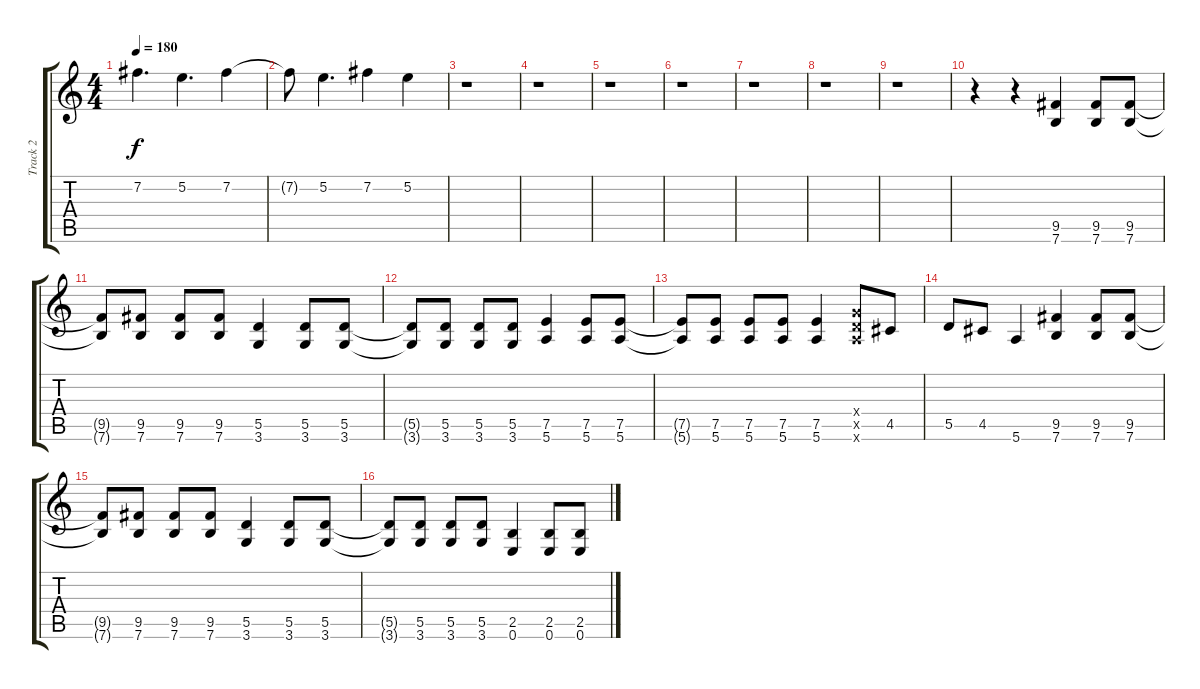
\track ("Track 2" "Track 2") {instrument distortionguitar}
\staff {score tabs}
\tuning (E4 B3 G3 D3 A2 E2) {hide}
\ts (4 4)
\tempo 180
\clef g2
\ks c
7.2.4{d dy f} 5.2.4{d} 7.2.4 |
7.2{t}.8 5.2.4{d} 7.2.4 5.2.4 |
r.1 |
r.1 |
r.1 |
r.1 |
r.1 |
r.1 |
r.1 |
r.4 r.4 (9.5 7.6).4 (9.5 7.6).8 (9.5 7.6).8 |
(9.5{t} 7.6{t}).8 (9.5 7.6).8 (9.5 7.6).8 (9.5 7.6).8 (5.5 3.6).4 (5.5 3.6).8 (5.5 3.6).8 |
(5.5{t} 3.6{t}).8 (5.5 3.6).8 (5.5 3.6).8 (5.5 3.6).8 (7.5 5.6).4 (7.5 5.6).8 (7.5 5.6).8 |
(7.5{t} 5.6{t}).8 (7.5 5.6).8 (7.5 5.6).8 (7.5 5.6).8 (7.5 5.6).4 (5.4{x} 5.5{x} 5.6{x}).8 4.5.8 |
5.5.8 4.5.8 5.6.4 (9.5 7.6).4 (9.5 7.6).8 (9.5 7.6).8 |
(9.5{t} 7.6{t}).8 (9.5 7.6).8 (9.5 7.6).8 (9.5 7.6).8 (5.5 3.6).4 (5.5 3.6).8 (5.5 3.6).8 |
(5.5{t} 3.6{t}).8 (5.5 3.6).8 (5.5 3.6).8 (5.5 3.6).8 (2.5 0.6).4 (2.5 0.6).8 (2.5 0.6).8
